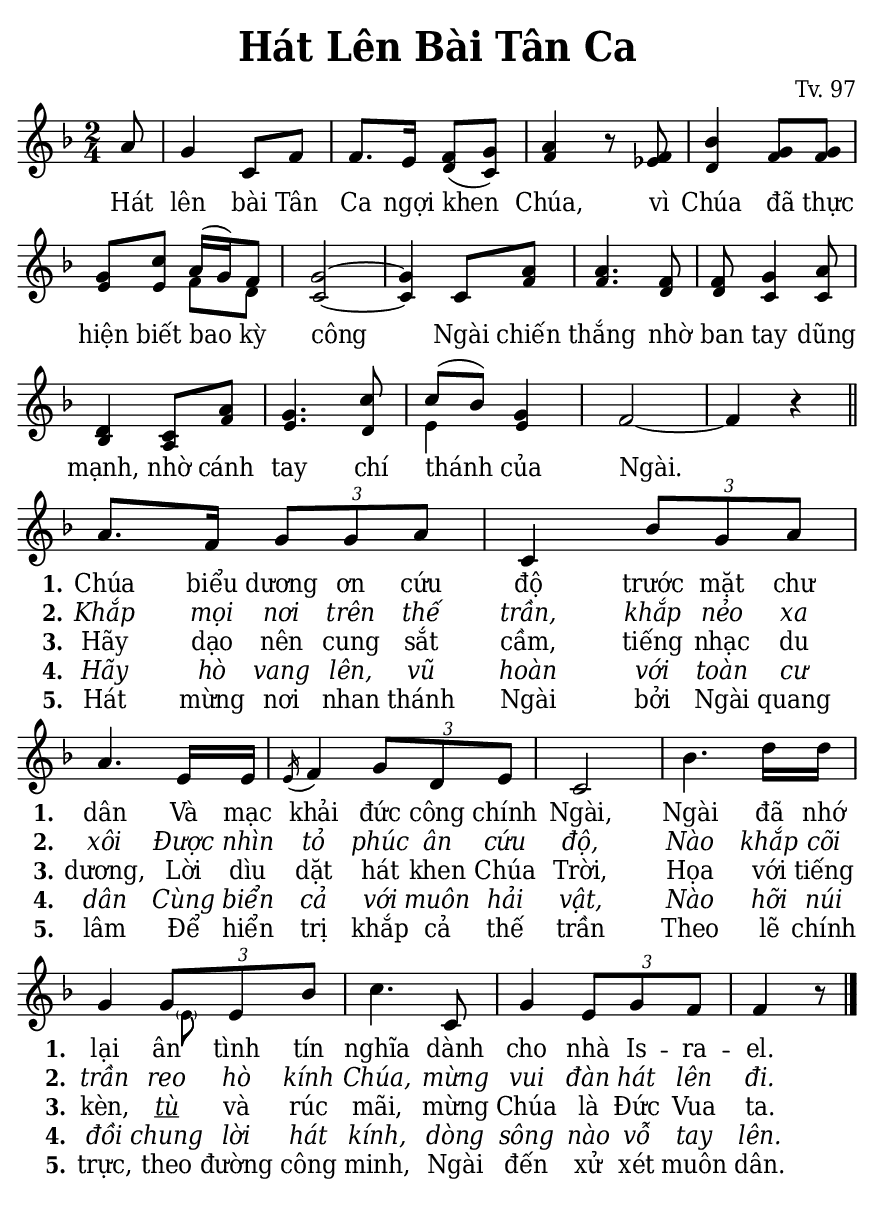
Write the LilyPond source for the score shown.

% Cài đặt chung\
\version "2.22.1"
\include "english.ly"

\header {
  title = \markup { \fontsize #1 "Hát Lên Bài Tân Ca" }
  composer = "Tv. 97"
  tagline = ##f
}

% Nhạc phiên khúc
nhacPhienKhucSop = \relative c'' {
  \partial 8 a8 |
  g4 c,8 f |
  f8. e16 f8 (g) |
  a4 r8 f |
  bf4 g8 g |
  g c a16 (g) f8 |
  g2 ~ |
  g4 c,8 a' |
  a4. f8 |
  f g4 a8 |
  d,4 c8 a' |
  g4. c8 |
  c (bf) g4 |
  f2 ~ |
  f4 r \bar "||" \break
  
  a8. f16 \tuplet 3/2 { g8 g a } |
  c,4 \tuplet 3/2 { bf'8 g a } |
  a4. e16 e |
  \slashedGrace { e16 ( } f4) \tuplet 3/2 { g8 d e } |
  c2 |
  bf'4. d16 d |
  g,4 \tuplet 3/2 {
  <<
    {
      \voiceOne
      g8
    }
    \new Voice = "splitpart" {
      \voiceTwo
      \once \override NoteColumn.force-hshift = #2
      \tweak font-size #-2
      \parenthesize
      e
    }
  >>
  \oneVoice
  e bf' } |
  c4. c,8 |
  g'4 \tuplet 3/2 { e8 g f } |
  f4 r8 \bar "|."
}

nhacPhienKhucAlto = \relative c'' {
  a8 |
  g4 c,8 f |
  f8. e16 d8 (c) |
  f4 r8 ef |
  d4 f8 f |
  e e f [d] |
  c2 ~ |
  c4 c8 f |
  f4. d8 |
  d c4 c8 |
  bf4 a8 f' |
  e4. d8 |
  e4 e |
  f2 ~ |
  f4 r
}

% Lời phiên khúc
loiPhienKhucSop = \lyrics {
  %\set stanza = "ĐK:"
  Hát lên bài Tân Ca ngợi khen Chúa,
  vì Chúa đã thực hiện biết bao kỳ công
  Ngài chiến thắng nhờ ban tay dũng mạnh,
  nhờ cánh tay chí thánh của Ngài.
  <<
    {
      \set stanza = "1."
      Chúa biểu dương ơn cứu độ trước mặt chư dân
      Và mạc khải đức công chính Ngài,
      Ngài đã nhớ lại ân tình tín nghĩa
      dành cho nhà Is -- ra -- el.
    }
    \new Lyrics {
	    \set associatedVoice = "beSop"
	    \set stanza = "2."
      \override Lyrics.LyricText.font-shape = #'italic
	    Khắp mọi nơi trên thế trần,
	    khắp nẻo xa xôi
	    Được nhìn tỏ phúc ân cứu độ,
	    Nào khắp cõi trần reo hò kính Chúa,
	    mừng vui đàn hát lên đi.
    }
    \new Lyrics {
	    \set associatedVoice = "beSop"
	    \set stanza = "3."
	    Hãy dạo nên cung sắt cầm,
	    tiếng nhạc du dương,
	    Lời dìu dặt hát khen Chúa Trời,
	    Họa với tiếng kèn,
	    \markup { \italic \underline "tù" }
	    và rúc mãi,
	    mừng Chúa là Đức Vua ta.
    }
    \new Lyrics {
	    \set associatedVoice = "beSop"
	    \set stanza = "4."
      \override Lyrics.LyricText.font-shape = #'italic
	    Hãy hò vang lên, vũ hoàn với toàn cư dân
	    Cùng biển cả với muôn hải vật,
	    Nào hỡi núi đồi chung lời hát kính,
	    dòng sông nào vỗ tay lên.
    }
    \new Lyrics {
	    \set associatedVoice = "beSop"
	    \set stanza = "5."
	    Hát mừng nơi nhan thánh Ngài
	    bởi Ngài quang lâm
	    Để hiển trị khắp cả thế trần
	    Theo lẽ chính trực,
	    theo đường công minh,
	    Ngài đến xử xét muôn dân.
    }
  >>
}

% Dàn trang
\paper {
  #(set-paper-size "a5")
  top-margin = 3\mm
  bottom-margin = 3\mm
  left-margin = 3\mm
  right-margin = 3\mm
  indent = #0
  #(define fonts
	 (make-pango-font-tree "Deja Vu Serif Condensed"
	 		       "Deja Vu Serif Condensed"
			       "Deja Vu Serif Condensed"
			       (/ 20 20)))
  print-page-number = ##f
  page-count = #1
}

TongNhip = {
  \key f \major \time 2/4
  \set Timing.beamExceptions = #'()
  \set Timing.baseMoment = #(ly:make-moment 1/4)
}

% mã nguồn cho những chức năng chưa hỗ trợ trong phiên bản lilypond hiện tại
% cung cấp bởi cộng đồng lilypond khi gửi email đến lilypond-user@gnu.org
% Đổi kích thước nốt cho bè phụ
notBePhu =
#(define-music-function (font-size music) (number? ly:music?)
   (for-some-music
     (lambda (m)
       (if (music-is-of-type? m 'rhythmic-event)
           (begin
             (set! (ly:music-property m 'tweaks)
                   (cons `(font-size . ,font-size)
                         (ly:music-property m 'tweaks)))
             #t)
           #f))
     music)
   music)

% in số phiên khúc trên mỗi dòng
#(define (add-grob-definition grob-name grob-entry)
    (set! all-grob-descriptions
          (cons ((@@ (lily) completize-grob-entry)
                 (cons grob-name grob-entry))
                all-grob-descriptions)))

#(add-grob-definition
   'StanzaNumberSpanner
   `((direction . ,LEFT)
     (font-series . bold)
     (padding . 1)
     (side-axis . ,X)
     (stencil . ,ly:text-interface::print)
     (X-offset . ,ly:side-position-interface::x-aligned-side)
     (Y-extent . ,grob::always-Y-extent-from-stencil)
     (meta . ((class . Spanner)
              (interfaces . (font-interface
                             side-position-interface
                             stanza-number-interface
                             text-interface))))))

\layout {
   \context {
     \Global
     \grobdescriptions #all-grob-descriptions
   }
   \context {
     \Score
     \remove Stanza_number_align_engraver
     \consists
       #(lambda (context)
          (let ((texts '())
                (syllables '()))
            (make-engraver
             (acknowledgers
              ((stanza-number-interface engraver grob source-engraver)
                 (set! texts (cons grob texts)))
              ((lyric-syllable-interface engraver grob source-engraver)
                 (set! syllables (cons grob syllables))))
             ((stop-translation-timestep engraver)
                (for-each
                 (lambda (text)
                   (for-each
                    (lambda (syllable)
                      (ly:pointer-group-interface::add-grob text
'side-support-elements syllable))
                    syllables))
                 texts)
                (set! syllables '())))))
   }
   \context {
     \Lyrics
     \remove Stanza_number_engraver
     \consists
       #(lambda (context)
          (let ((text #f)
                (last-stanza #f))
            (make-engraver
             ((process-music engraver)
                (let ((stanza (ly:context-property context 'stanza #f)))
                  (if (and stanza (not (equal? stanza last-stanza)))
                      (let ((column (ly:context-property context
'currentCommandColumn)))
                        (set! last-stanza stanza)
                        (if text
                            (ly:spanner-set-bound! text RIGHT column))

                        (set! text (ly:engraver-make-grob engraver
'StanzaNumberSpanner '()))
                        (ly:grob-set-property! text 'text stanza)
                        (ly:spanner-set-bound! text LEFT column)))))
             ((finalize engraver)
                (if text
                    (let ((column (ly:context-property context
'currentCommandColumn)))
                      (ly:spanner-set-bound! text RIGHT column)))))))
     \override StanzaNumberSpanner.horizon-padding = 10000
   }
}
% kết thúc mã nguồn

\score {
  \new ChoirStaff <<
    \new Staff \with {
        \consists "Merge_rests_engraver"
        printPartCombineTexts = ##f
      }
      <<
      \new Voice \TongNhip \partCombine 
        \nhacPhienKhucSop
        \notBePhu -1 { \nhacPhienKhucAlto }
      \new NullVoice = beSop \nhacPhienKhucSop
      \new Lyrics \lyricsto beSop \loiPhienKhucSop
      >>
  >>
  \layout {
    \override Lyrics.LyricSpace.minimum-distance = #0.7
    \override Score.BarNumber.break-visibility = ##(#f #f #f)
    \override Score.SpacingSpanner.uniform-stretching = ##t
  } 
}
